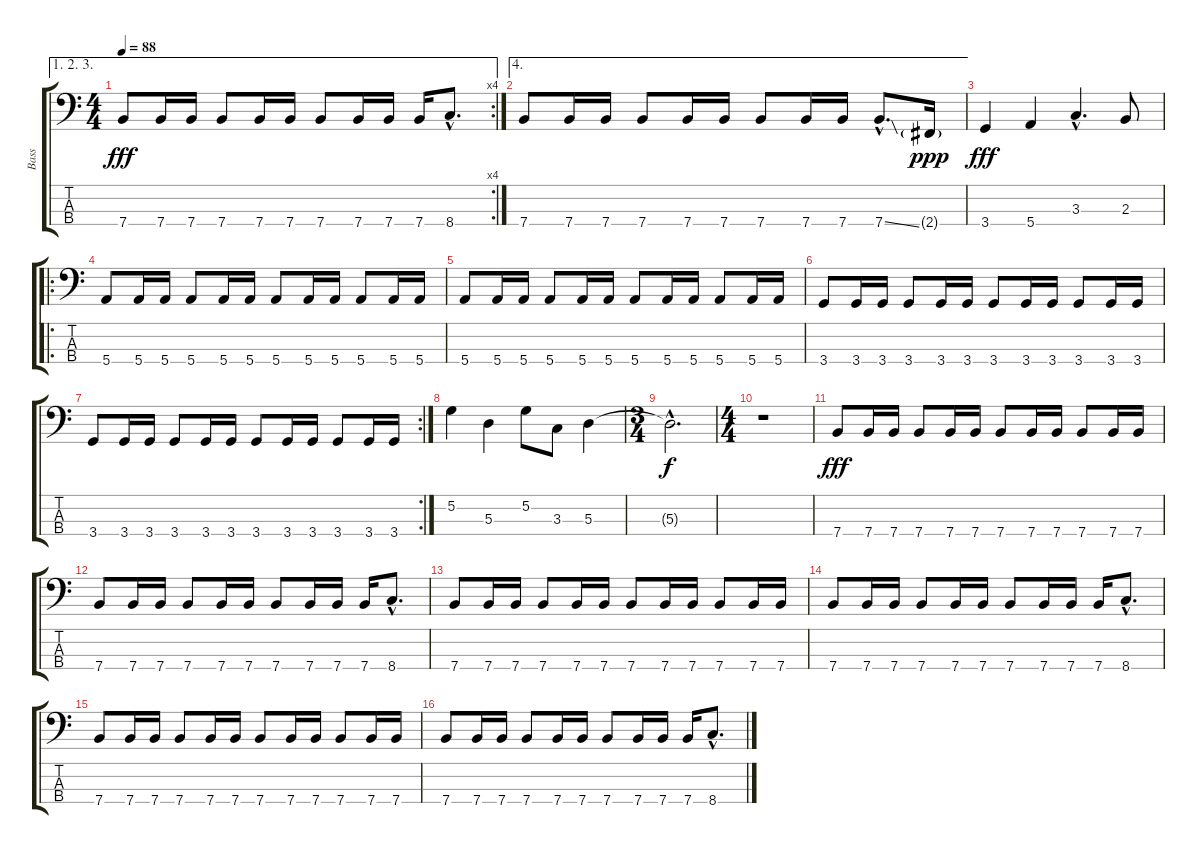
\track ("Bass" "Bass") {instrument electricbassfinger}
\staff {score tabs}
\tuning (G2 D2 A1 E1) {hide}
\ae (1 2 3)
\rc 4
\ts (4 4)
\tempo 88
\clef f4
\ks c
7.4.8{dy fff} 7.4.16 7.4.16 7.4.8 7.4.16 7.4.16 7.4.8 7.4.16 7.4.16 7.4.16 8.4{hac}.8{d} |
\ae 4
7.4.8 7.4.16 7.4.16 7.4.8 7.4.16 7.4.16 7.4.8 7.4.16 7.4.16 7.4{ss hac}.8{d} 2.4{g}.16{dy ppp} |
3.4.4{dy fff} 5.4.4 3.3{hac}.4{d} 2.3.8 |
\ro
5.4.8 5.4.16 5.4.16 5.4.8 5.4.16 5.4.16 5.4.8 5.4.16 5.4.16 5.4.8 5.4.16 5.4.16 |
5.4.8 5.4.16 5.4.16 5.4.8 5.4.16 5.4.16 5.4.8 5.4.16 5.4.16 5.4.8 5.4.16 5.4.16 |
3.4.8 3.4.16 3.4.16 3.4.8 3.4.16 3.4.16 3.4.8 3.4.16 3.4.16 3.4.8 3.4.16 3.4.16 |
\rc 2
3.4.8 3.4.16 3.4.16 3.4.8 3.4.16 3.4.16 3.4.8 3.4.16 3.4.16 3.4.8 3.4.16 3.4.16 |
5.2.4 5.3.4 5.2.8 3.3.8 5.3.4 |
\ts (3 4)
5.3{hac t}.2{d dy f} |
\ts (4 4)
r.1 |
7.4.8{dy fff} 7.4.16 7.4.16 7.4.8 7.4.16 7.4.16 7.4.8 7.4.16 7.4.16 7.4.8 7.4.16 7.4.16 |
7.4.8 7.4.16 7.4.16 7.4.8 7.4.16 7.4.16 7.4.8 7.4.16 7.4.16 7.4.16 8.4{hac}.8{d} |
7.4.8 7.4.16 7.4.16 7.4.8 7.4.16 7.4.16 7.4.8 7.4.16 7.4.16 7.4.8 7.4.16 7.4.16 |
7.4.8 7.4.16 7.4.16 7.4.8 7.4.16 7.4.16 7.4.8 7.4.16 7.4.16 7.4.16 8.4{hac}.8{d} |
7.4.8 7.4.16 7.4.16 7.4.8 7.4.16 7.4.16 7.4.8 7.4.16 7.4.16 7.4.8 7.4.16 7.4.16 |
7.4.8 7.4.16 7.4.16 7.4.8 7.4.16 7.4.16 7.4.8 7.4.16 7.4.16 7.4.16 8.4{hac}.8{d}
